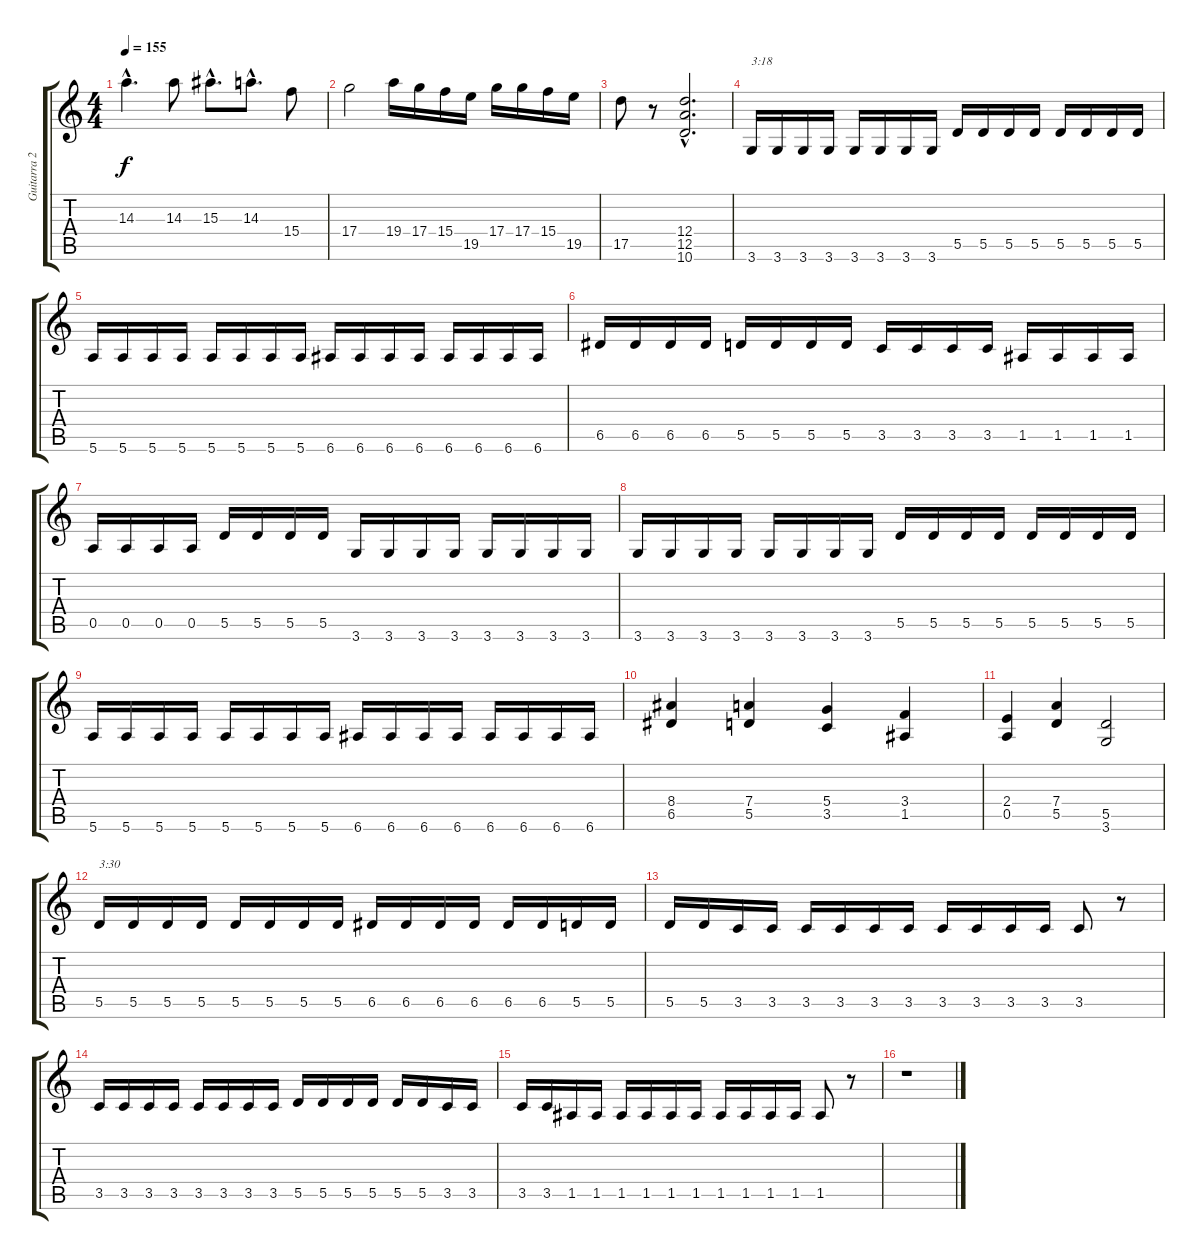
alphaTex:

\track ("Guitarra 2" "Guitarra 2") {instrument distortionguitar}
\staff {score tabs}
\tuning (E4 B3 G3 D3 A2 E2) {hide}
\ts (4 4)
\tempo 155
\clef g2
\ks c
14.3{hac}.4{d dy f} 14.3.8 15.3{hac}.8{d} 14.3{hac}.8{d} 15.4.8 |
17.4.2 19.4.16 17.4.16 15.4.16 19.5.16 17.4.16 17.4.16 15.4.16 19.5.16 |
17.5.8 r.8 (12.4{hac} 12.5{hac} 10.6{hac}).2{d} |
3.6.16{txt "3:18"} 3.6.16 3.6.16 3.6.16 3.6.16 3.6.16 3.6.16 3.6.16 5.5.16 5.5.16 5.5.16 5.5.16 5.5.16 5.5.16 5.5.16 5.5.16 |
5.6.16 5.6.16 5.6.16 5.6.16 5.6.16 5.6.16 5.6.16 5.6.16 6.6.16 6.6.16 6.6.16 6.6.16 6.6.16 6.6.16 6.6.16 6.6.16 |
6.5.16 6.5.16 6.5.16 6.5.16 5.5.16 5.5.16 5.5.16 5.5.16 3.5.16 3.5.16 3.5.16 3.5.16 1.5.16 1.5.16 1.5.16 1.5.16 |
0.5.16 0.5.16 0.5.16 0.5.16 5.5.16 5.5.16 5.5.16 5.5.16 3.6.16 3.6.16 3.6.16 3.6.16 3.6.16 3.6.16 3.6.16 3.6.16 |
3.6.16 3.6.16 3.6.16 3.6.16 3.6.16 3.6.16 3.6.16 3.6.16 5.5.16 5.5.16 5.5.16 5.5.16 5.5.16 5.5.16 5.5.16 5.5.16 |
5.6.16 5.6.16 5.6.16 5.6.16 5.6.16 5.6.16 5.6.16 5.6.16 6.6.16 6.6.16 6.6.16 6.6.16 6.6.16 6.6.16 6.6.16 6.6.16 |
(8.4 6.5).4 (7.4 5.5).4 (5.4 3.5).4 (3.4 1.5).4 |
(2.4 0.5).4 (7.4 5.5).4 (5.5 3.6).2 |
5.5.16{txt "3:30"} 5.5.16 5.5.16 5.5.16 5.5.16 5.5.16 5.5.16 5.5.16 6.5.16 6.5.16 6.5.16 6.5.16 6.5.16 6.5.16 5.5.16 5.5.16 |
5.5.16 5.5.16 3.5.16 3.5.16 3.5.16 3.5.16 3.5.16 3.5.16 3.5.16 3.5.16 3.5.16 3.5.16 3.5.8 r.8 |
3.5.16 3.5.16 3.5.16 3.5.16 3.5.16 3.5.16 3.5.16 3.5.16 5.5.16 5.5.16 5.5.16 5.5.16 5.5.16 5.5.16 3.5.16 3.5.16 |
3.5.16 3.5.16 1.5.16 1.5.16 1.5.16 1.5.16 1.5.16 1.5.16 1.5.16 1.5.16 1.5.16 1.5.16 1.5.8 r.8 |
r.1
